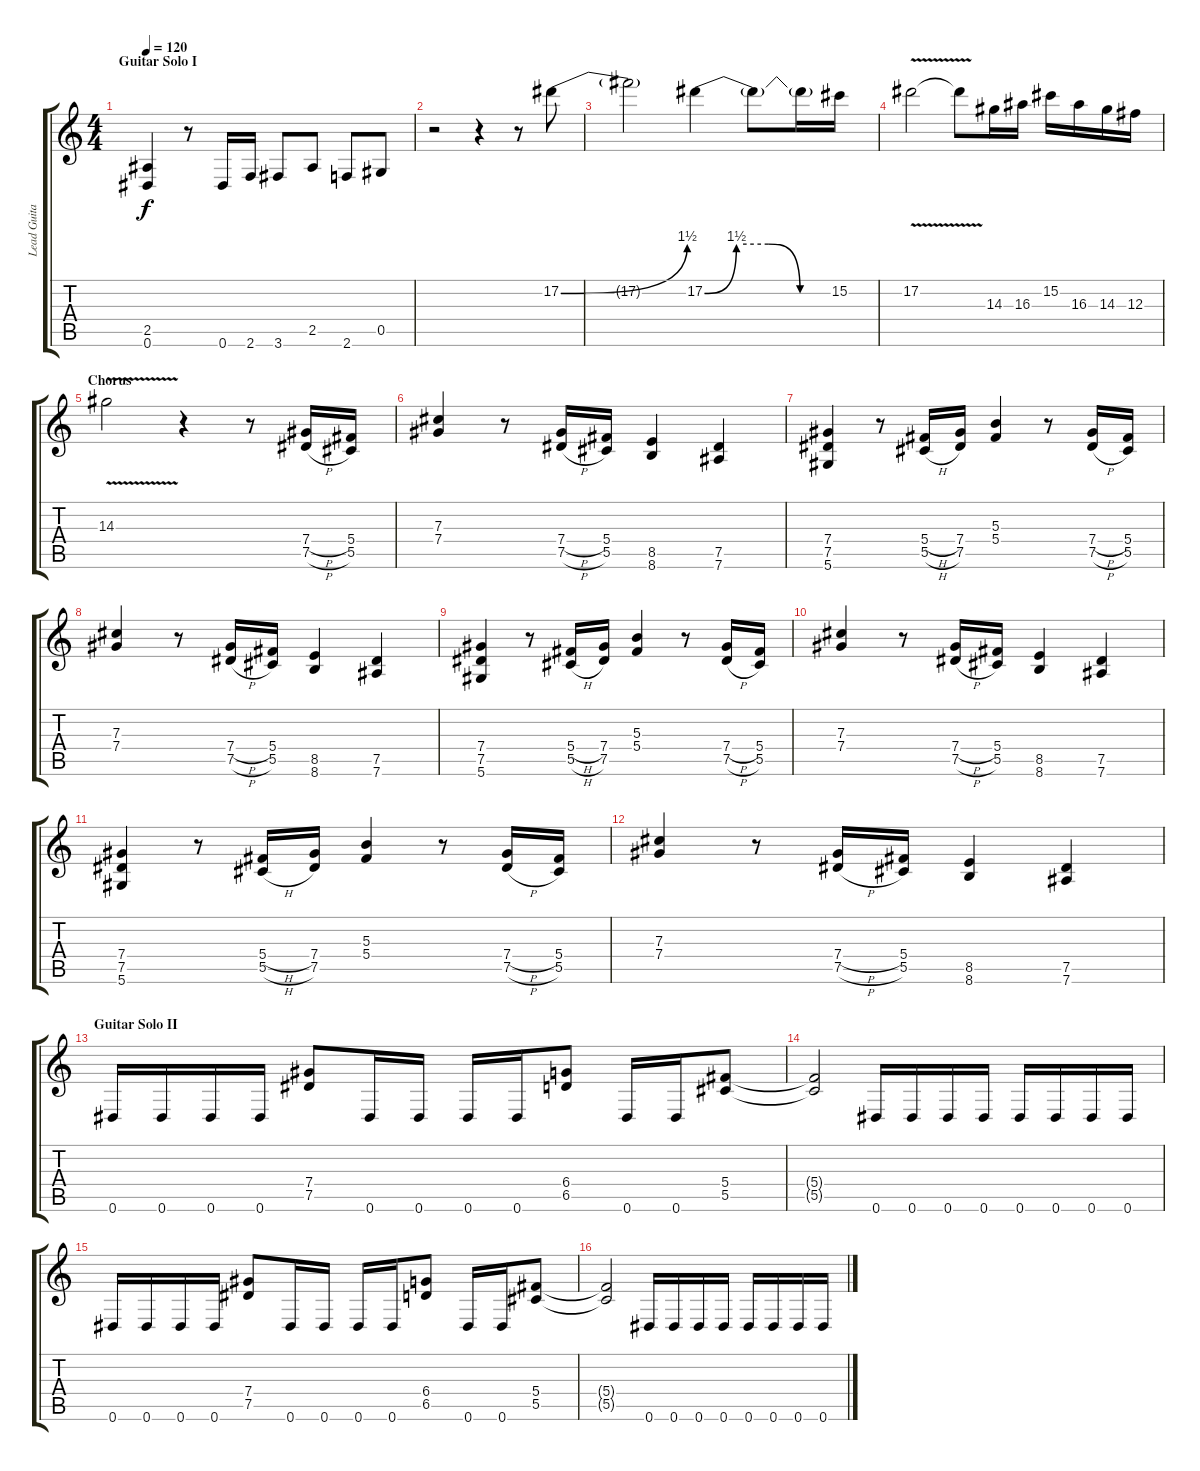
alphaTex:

\track ("Lead Guitar (Marty Friedman)" "Lead Guita") {instrument distortionguitar}
\staff {score tabs}
\tuning (Eb4 Bb3 Gb3 Db3 Ab2 Eb2) {hide}
\ts (4 4)
\section ("" "Guitar Solo I")
\tempo 120
\clef g2
\ks c
(2.5 0.6).4{dy f} r.8 0.6.16 2.6.16 3.6.8 2.5.8 2.6.8 0.5.8 |
r.2 r.4 r.8 17.2{be (bend 0 0 60 6)}.8 |
17.2{t}.2 17.2{be (custom 0 0 15 6 30 6 45 0 60 0)}.4 17.2{t}.8 17.2{t}.16 15.2.16 |
17.2{v}.2 17.2{t}.8 14.3.16 16.3.16 15.2.16 16.3.16 14.3.16 12.3.16 |
\section ("" "Chorus")
14.3{v}.2 r.4 r.8 (7.4{h} 7.5{h}).16 (5.4 5.5).16 |
(7.3 7.4).4 r.8 (7.4{h} 7.5{h}).16 (5.4 5.5).16 (8.5 8.6).4 (7.5 7.6).4 |
(7.4 7.5 5.6).4 r.8 (5.4{h} 5.5{h}).16 (7.4 7.5).16 (5.3 5.4).4 r.8 (7.4{h} 7.5{h}).16 (5.4 5.5).16 |
(7.3 7.4).4 r.8 (7.4{h} 7.5{h}).16 (5.4 5.5).16 (8.5 8.6).4 (7.5 7.6).4 |
(7.4 7.5 5.6).4 r.8 (5.4{h} 5.5{h}).16 (7.4 7.5).16 (5.3 5.4).4 r.8 (7.4{h} 7.5{h}).16 (5.4 5.5).16 |
(7.3 7.4).4 r.8 (7.4{h} 7.5{h}).16 (5.4 5.5).16 (8.5 8.6).4 (7.5 7.6).4 |
(7.4 7.5 5.6).4 r.8 (5.4{h} 5.5{h}).16 (7.4 7.5).16 (5.3 5.4).4 r.8 (7.4{h} 7.5{h}).16 (5.4 5.5).16 |
(7.3 7.4).4 r.8 (7.4{h} 7.5{h}).16 (5.4 5.5).16 (8.5 8.6).4 (7.5 7.6).4 |
\section ("" "Guitar Solo II")
0.6.16 0.6.16 0.6.16 0.6.16 (7.4 7.5).8 0.6.16 0.6.16 0.6.16 0.6.16 (6.4 6.5).8 0.6.16 0.6.16 (5.4 5.5).8 |
(5.4{t} 5.5{t}).2 0.6.16 0.6.16 0.6.16 0.6.16 0.6.16 0.6.16 0.6.16 0.6.16 |
0.6.16 0.6.16 0.6.16 0.6.16 (7.4 7.5).8 0.6.16 0.6.16 0.6.16 0.6.16 (6.4 6.5).8 0.6.16 0.6.16 (5.4 5.5).8 |
(5.4{t} 5.5{t}).2 0.6.16 0.6.16 0.6.16 0.6.16 0.6.16 0.6.16 0.6.16 0.6.16
